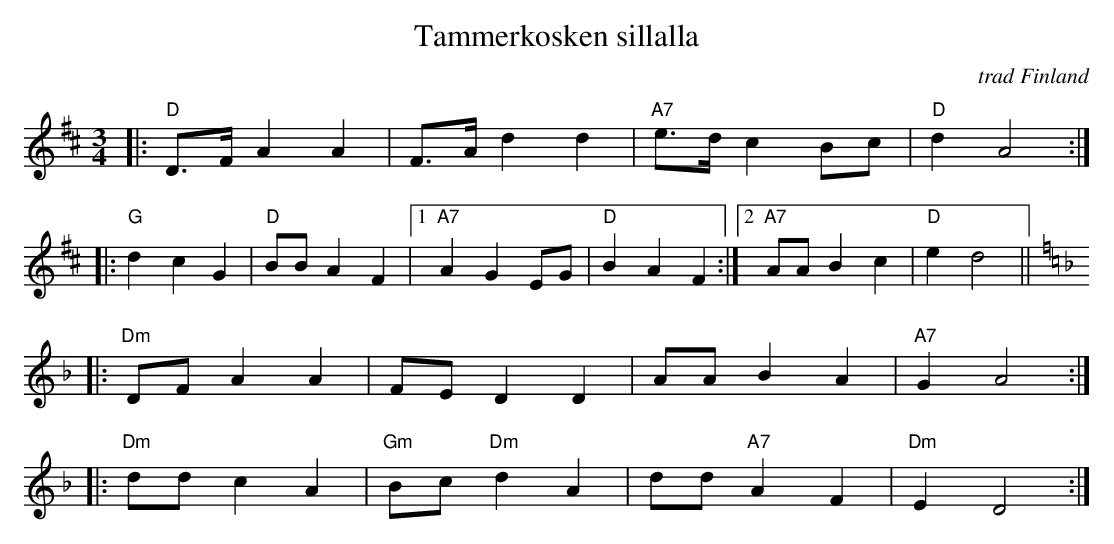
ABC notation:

X:1
T: Tammerkosken sillalla
O: trad Finland
M: 3/4
L: 1/8
K: D
|: "D"D>F A2 A2 | F>A d2 d2 | "A7"e>d c2 Bc | "D"d2 A4 :|
|: "G"d2 c2 G2 | "D"BB A2 F2 |1 "A7"A2 G2 EG | "D"B2 A2 F2 \
                            :|2 "A7"AA B2 c2 | "D"e2 d4 ||[K:Dm]
|: "Dm"DF A2 A2 | FE D2 D2 | AA B2 A2 | "A7"G2 A4 :|
|: "Dm"dd c2 A2 | "Gm"Bc "Dm"d2 A2 | dd "A7"A2 F2 | "Dm"E2 D4 :|
